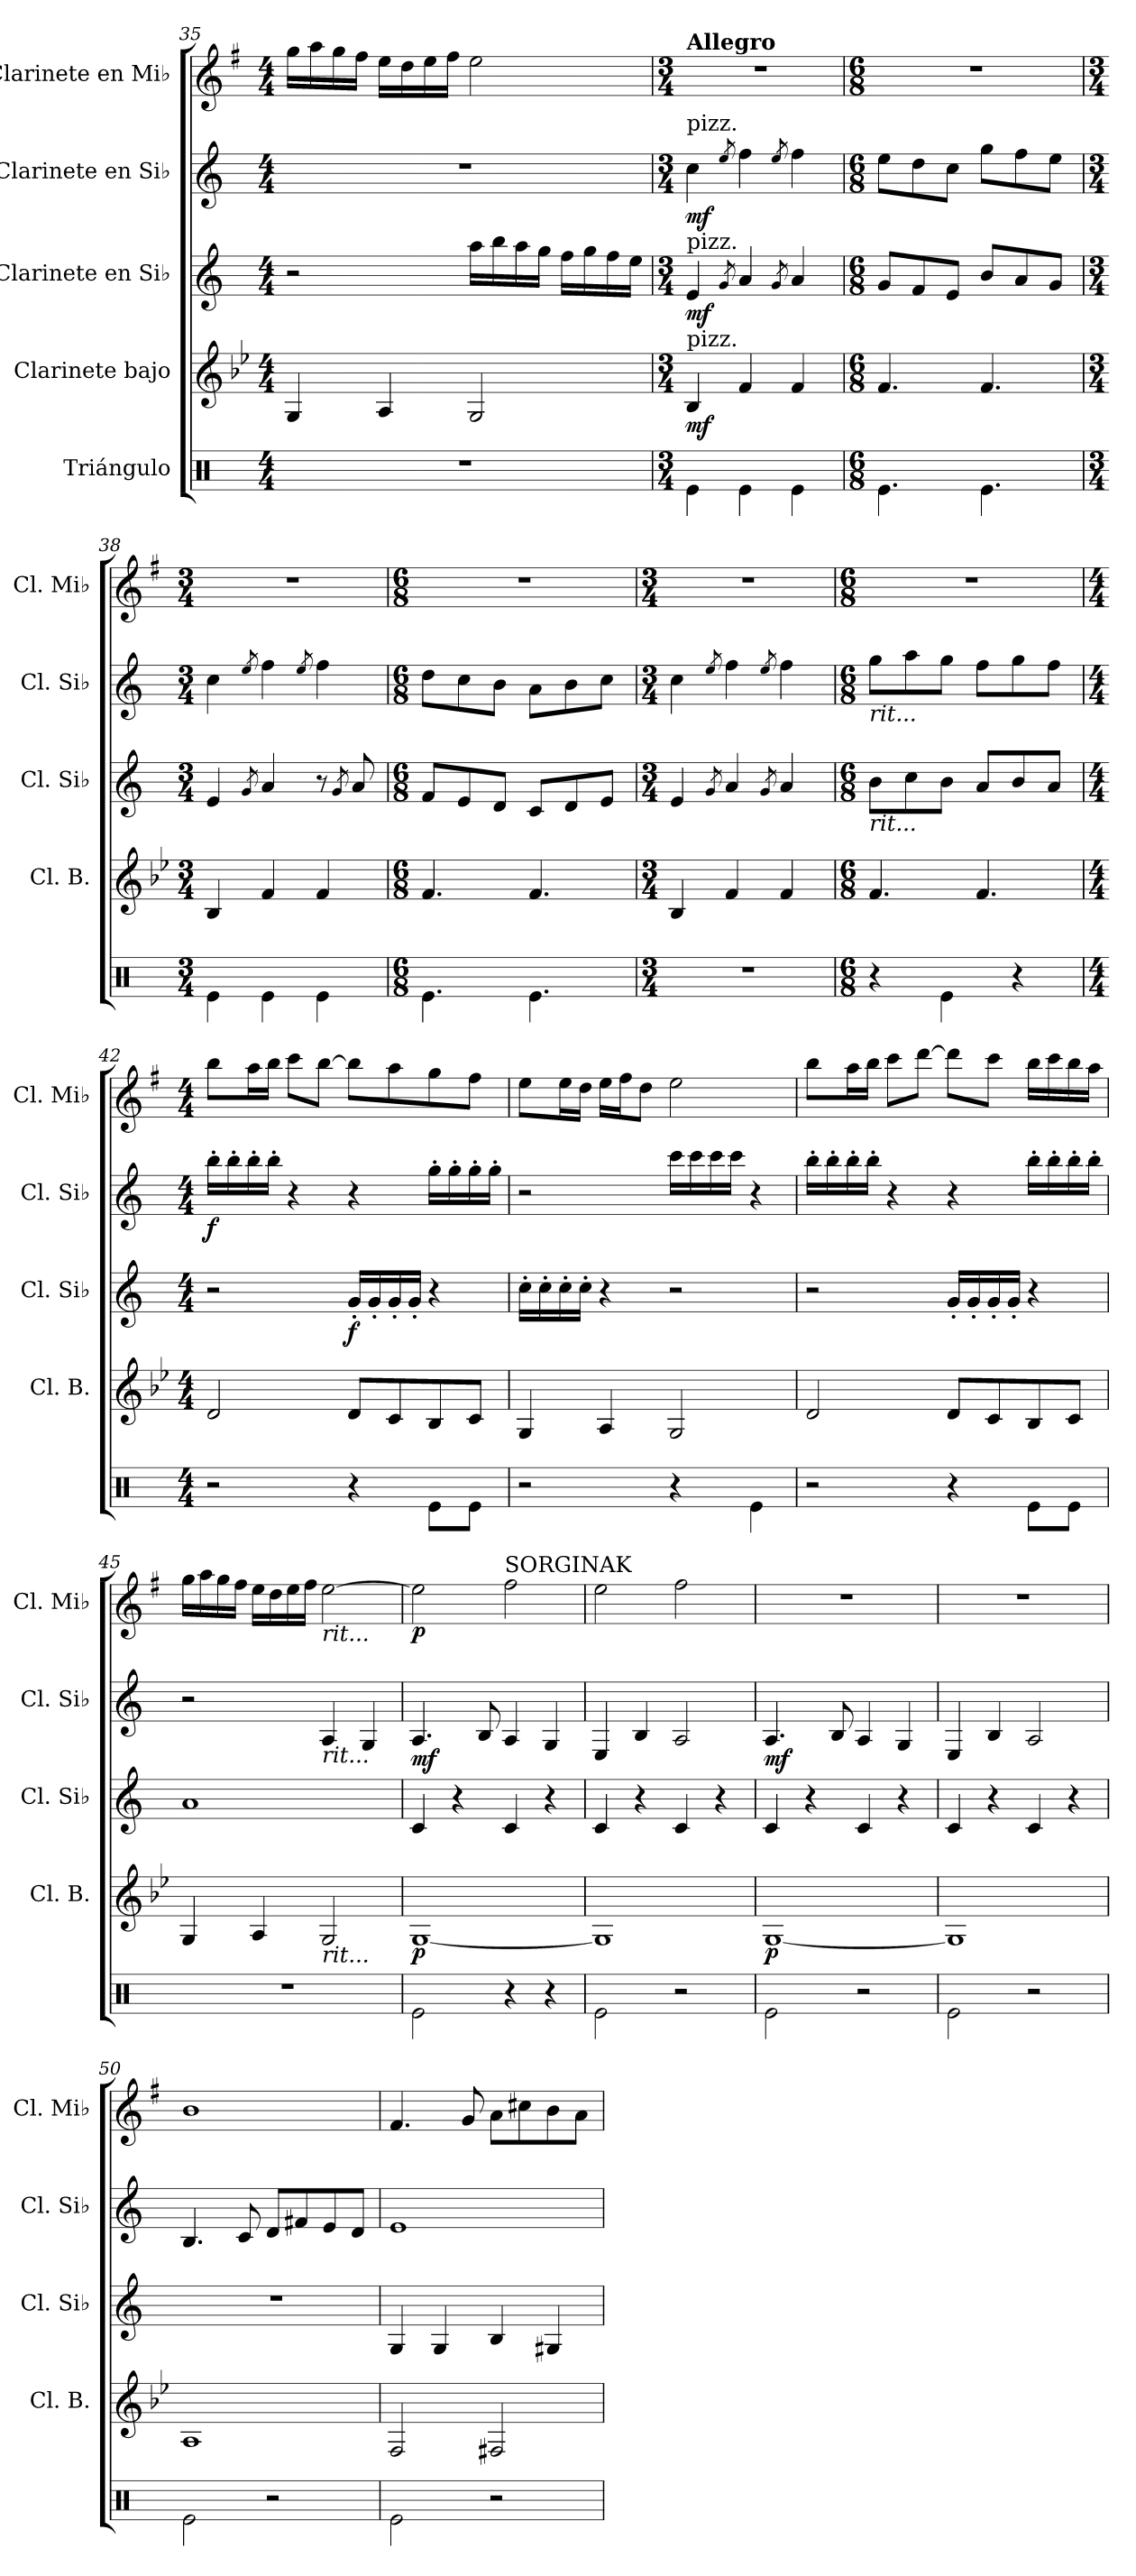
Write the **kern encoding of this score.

**kern	**kern	**dynam	**kern	**dynam	**kern	**dynam	**kern	**dynam
*part5	*part4	*part4	*part3	*part3	*part2	*part2	*part1	*part1
*staff5	*staff4	*staff4	*staff3	*staff3	*staff2	*staff2	*staff1	*staff1
*I"Triángulo	*I"Clarinete bajo	*	*I"Clarinete en Si♭	*	*I"Clarinete en Si♭	*	*I"Clarinete en Mi♭	*
*	*I'Cl. B.	*	*I'Cl. Si♭	*	*I'Cl. Si♭	*	*I'Cl. Mi♭	*
!!LO:LB:g=z
*clefX	*clefG2	*	*clefG2	*	*clefG2	*	*clefG2	*
*	*ITrd8c14	*	*ITrd1c2	*	*ITrd1c2	*	*ITrd-2c-3	*
*k[]	*k[b-e-]	*	*k[b-e-]	*	*k[b-e-]	*	*k[b-e-]	*
*M4/4	*M4/4	*	*M4/4	*	*M4/4	*	*M4/4	*
=35	=35	=35	=35	=35	=35	=35	=35	=35
1r	4GG/	.	2r	.	1r	.	16bb-\LL	.
.	.	.	.	.	.	.	16ccc\	.
.	.	.	.	.	.	.	16bb-\	.
.	.	.	.	.	.	.	16aa\JJ	.
.	4AA/	.	.	.	.	.	16gg\LL	.
.	.	.	.	.	.	.	16ff\	.
.	.	.	.	.	.	.	16gg\	.
.	.	.	.	.	.	.	16aa\JJ	.
.	2GG/	.	16gg\LL	.	.	.	2gg\	.
.	.	.	16aa\	.	.	.	.	.
.	.	.	16gg\	.	.	.	.	.
.	.	.	16ff\JJ	.	.	.	.	.
.	.	.	16ee-\LL	.	.	.	.	.
.	.	.	16ff\	.	.	.	.	.
.	.	.	16ee-\	.	.	.	.	.
.	.	.	16dd\JJ	.	.	.	.	.
=36	=36	=36	=36	=36	=36	=36	=36	=36
*M3/4	*M3/4	*	*M3/4	*	*M3/4	*	*M3/4	*
!	!	!	!	!	!	!	!LO:TX:a:B:t=Allegro	!
!	!	!	!	!	!LO:TX:a:t=pizz.	!	!	!
!	!	!	!LO:TX:a:t=pizz.	!	!	!	!	!
!	!LO:TX:a:t=pizz.	!	!	!	!	!	!	!
!	!	!LO:DY:b	!	!LO:DY:b	!	!LO:DY:b	!	!
4Re\	4BB-/	mf	4d/	mf	4b-\	mf	2.r	.
.	.	.	8qf/	.	8qdd/	.	.	.
4Re\	4F/	.	4g/	.	4ee-\	.	.	.
.	.	.	8qf/	.	8qdd/	.	.	.
4Re\	4F/	.	4g/	.	4ee-\	.	.	.
=37	=37	=37	=37	=37	=37	=37	=37	=37
*M6/8	*M6/8	*	*M6/8	*	*M6/8	*	*M6/8	*
4.Re\	4.F/	.	8f/L	.	8dd\L	.	2.r	.
.	.	.	8e-/	.	8cc\	.	.	.
.	.	.	8d/J	.	8b-\J	.	.	.
4.Re\	4.F/	.	8a/L	.	8ff\L	.	.	.
.	.	.	8g/	.	8ee-\	.	.	.
.	.	.	8f/J	.	8dd\J	.	.	.
=38	=38	=38	=38	=38	=38	=38	=38	=38
*M3/4	*M3/4	*	*M3/4	*	*M3/4	*	*M3/4	*
4Re\	4BB-/	.	4d/	.	4b-\	.	2.r	.
.	.	.	8qf/	.	8qdd/	.	.	.
4Re\	4F/	.	4g/	.	4ee-\	.	.	.
.	.	.	.	.	8qdd/	.	.	.
4Re\	4F/	.	8r	.	4ee-\	.	.	.
.	.	.	8qf/	.	.	.	.	.
.	.	.	8g/	.	.	.	.	.
!!LO:PB:g=z
=39	=39	=39	=39	=39	=39	=39	=39	=39
*M6/8	*M6/8	*	*M6/8	*	*M6/8	*	*M6/8	*
4.Re\	4.F/	.	8e-/L	.	8cc\L	.	2.r	.
.	.	.	8d/	.	8b-\	.	.	.
.	.	.	8c/J	.	8a\J	.	.	.
4.Re\	4.F/	.	8B-/L	.	8g\L	.	.	.
.	.	.	8c/	.	8a\	.	.	.
.	.	.	8d/J	.	8b-\J	.	.	.
=40	=40	=40	=40	=40	=40	=40	=40	=40
*M3/4	*M3/4	*	*M3/4	*	*M3/4	*	*M3/4	*
2.r	4BB-/	.	4d/	.	4b-\	.	2.r	.
.	.	.	8qf/	.	8qdd/	.	.	.
.	4F/	.	4g/	.	4ee-\	.	.	.
.	.	.	8qf/	.	8qdd/	.	.	.
.	4F/	.	4g/	.	4ee-\	.	.	.
=41	=41	=41	=41	=41	=41	=41	=41	=41
*M6/8	*M6/8	*	*M6/8	*	*M6/8	*	*M6/8	*
!	!	!	!	!	!LO:TX:b:i:t=rit...	!	!	!
!	!	!	!LO:TX:b:i:t=rit...	!	!	!	!	!
4r	4.F/	.	8a\L	.	8ff\L	.	2.r	.
.	.	.	8b-\	.	8gg\	.	.	.
4Re\	.	.	8a\J	.	8ff\J	.	.	.
.	4.F/	.	8g/L	.	8ee-\L	.	.	.
4r	.	.	8a/	.	8ff\	.	.	.
.	.	.	8g/J	.	8ee-\J	.	.	.
=42	=42	=42	=42	=42	=42	=42	=42	=42
*M4/4	*M4/4	*	*M4/4	*	*M4/4	*	*M4/4	*
*	*	*	*	*	*	*	*MM110	*
!	!	!LO:DY:b	!	!	!	!	!	!
!	!	!LO:DY:n=1:b	!	!	!	!LO:DY:b	!	!LO:DY:b
!	!	!	!	!	!	!	!	!LO:DY:n=1:b
2r	2D/	p mf	2r	.	16aa'\LL	f	8ddd\L	mf mf
.	.	.	.	.	16aa'\	.	.	.
.	.	.	.	.	16aa'\	.	16ccc\L	.
.	.	.	.	.	16aa'\JJ	.	16ddd\JJ	.
.	.	.	.	.	4r	.	8eee-\L	.
.	.	.	.	.	.	.	[8ddd\J	.
!	!	!	!	!LO:DY:b	!	!	!	!
4r	8D/L	.	16f'/LL	f	4r	.	8ddd\L]	.
.	.	.	16f'/	.	.	.	.	.
.	8C/	.	16f'/	.	.	.	8ccc\	.
.	.	.	16f'/JJ	.	.	.	.	.
8Re\L	8BB-/	.	4r	.	16ff'\LL	.	8bb-\	.
.	.	.	.	.	16ff'\	.	.	.
8Re\J	8C/J	.	.	.	16ff'\	.	8aa\J	.
.	.	.	.	.	16ff'\JJ	.	.	.
!!LO:LB:g=z
=43	=43	=43	=43	=43	=43	=43	=43	=43
2r	4GG/	.	16b-'\LL	.	2r	.	8gg\L	.
.	.	.	16b-'\	.	.	.	.	.
.	.	.	16b-'\	.	.	.	16gg\L	.
.	.	.	16b-'\JJ	.	.	.	16ff\JJ	.
.	4AA/	.	4r	.	.	.	16gg\LL	.
.	.	.	.	.	.	.	16aa\J	.
.	.	.	.	.	.	.	8ff\J	.
4r	2GG/	.	2r	.	16bb-\LL	.	2gg\	.
.	.	.	.	.	16bb-\	.	.	.
.	.	.	.	.	16bb-\	.	.	.
.	.	.	.	.	16bb-\JJ	.	.	.
4Re\	.	.	.	.	4r	.	.	.
=44	=44	=44	=44	=44	=44	=44	=44	=44
2r	2D/	.	2r	.	16aa'\LL	.	8ddd\L	.
.	.	.	.	.	16aa'\	.	.	.
.	.	.	.	.	16aa'\	.	16ccc\L	.
.	.	.	.	.	16aa'\JJ	.	16ddd\JJ	.
.	.	.	.	.	4r	.	8eee-\L	.
.	.	.	.	.	.	.	[8fff\J	.
4r	8D/L	.	16f'/LL	.	4r	.	8fff\L]	.
.	.	.	16f'/	.	.	.	.	.
.	8C/	.	16f'/	.	.	.	8eee-\J	.
.	.	.	16f'/JJ	.	.	.	.	.
8Re\L	8BB-/	.	4r	.	16aa'\LL	.	16ddd\LL	.
.	.	.	.	.	16aa'\	.	16eee-\	.
8Re\J	8C/J	.	.	.	16aa'\	.	16ddd\	.
.	.	.	.	.	16aa'\JJ	.	16ccc\JJ	.
=45	=45	=45	=45	=45	=45	=45	=45	=45
1r	4GG/	.	1g	.	2r	.	16bb-\LL	.
.	.	.	.	.	.	.	16ccc\	.
.	.	.	.	.	.	.	16bb-\	.
.	.	.	.	.	.	.	16aa\JJ	.
.	4AA/	.	.	.	.	.	16gg\LL	.
.	.	.	.	.	.	.	16ff\	.
.	.	.	.	.	.	.	16gg\	.
.	.	.	.	.	.	.	16aa\JJ	.
!	!	!	!	!	!	!	!LO:TX:b:i:t=rit...	!
!	!	!	!	!	!LO:TX:b:i:t=rit...	!	!	!
!	!LO:TX:b:i:t=rit...	!	!	!	!	!	!	!
.	2GG/	.	.	.	4G/	.	[2gg\	.
.	.	.	.	.	4F/	.	.	.
!!LO:PB:g=z
=46	=46	=46	=46	=46	=46	=46	=46	=46
!	!	!LO:DY:b	!	!	!	!LO:DY:b	!	!LO:DY:b
2Re\	[1GG	p	4B-/	.	4.G/	mf	2gg\]	p
.	.	.	4r	.	.	.	.	.
.	.	.	.	.	8A/	.	.	.
*	*	*	*	*	*	*	*MM80	*
!	!	!	!	!	!	!	!LO:TX:a:t=SORGINAK	!
4r	.	.	4B-/	.	4G/	.	2aa\	.
4r	.	.	4r	.	4F/	.	.	.
=47	=47	=47	=47	=47	=47	=47	=47	=47
2Re\	1GG]	.	4B-/	.	4D/	.	2gg\	.
.	.	.	4r	.	4A/	.	.	.
2r	.	.	4B-/	.	2G/	.	2aa\	.
.	.	.	4r	.	.	.	.	.
=48	=48	=48	=48	=48	=48	=48	=48	=48
!	!	!LO:DY:b	!	!	!	!LO:DY:b	!	!
2Re\	[1GG	p	4B-/	.	4.G/	mf	1r	.
.	.	.	4r	.	.	.	.	.
.	.	.	.	.	8A/	.	.	.
2r	.	.	4B-/	.	4G/	.	.	.
.	.	.	4r	.	4F/	.	.	.
=49	=49	=49	=49	=49	=49	=49	=49	=49
2Re\	1GG]	.	4B-/	.	4D/	.	1r	.
.	.	.	4r	.	4A/	.	.	.
2r	.	.	4B-/	.	2G/	.	.	.
.	.	.	4r	.	.	.	.	.
=50	=50	=50	=50	=50	=50	=50	=50	=50
2Re\	1AA	.	1r	.	4.A/	.	1dd	.
.	.	.	.	.	8B-/	.	.	.
2r	.	.	.	.	8c/L	.	.	.
.	.	.	.	.	8en/	.	.	.
.	.	.	.	.	8d/	.	.	.
.	.	.	.	.	8c/J	.	.	.
=51	=51	=51	=51	=51	=51	=51	=51	=51
2Re\	2FF/	.	4F/	.	1d	.	4.a/	.
.	.	.	4F/	.	.	.	.	.
.	.	.	.	.	.	.	8b-/	.
2r	2FF#X/	.	4A/	.	.	.	8cc\L	.
.	.	.	.	.	.	.	8een\	.
.	.	.	4F#X/	.	.	.	8dd\	.
.	.	.	.	.	.	.	8cc\J	.
=	=	=	=	=	=	=	=	=
*-	*-	*-	*-	*-	*-	*-	*-	*-
